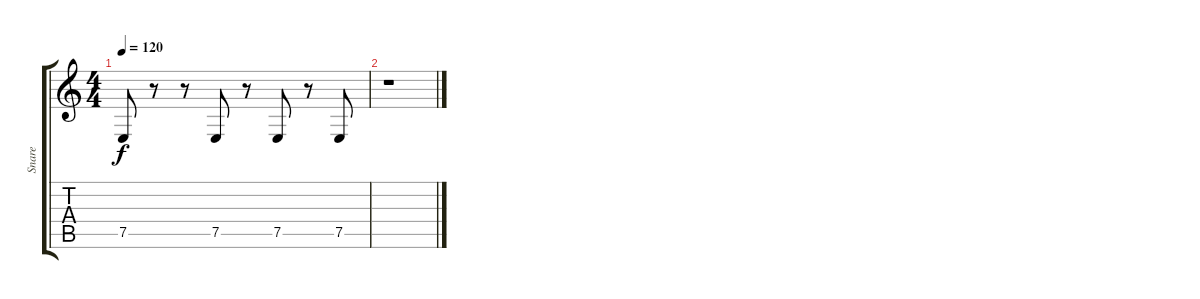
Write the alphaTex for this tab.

\track ("Snare" "Snare") {instrument synthdrum}
\staff {score tabs}
\tuning (E4 B3 G3 D3 A2 E2) {hide}
\ts (4 4)
\tempo 120
\clef g2
\ks c
7.5.8{dy f} r.8 r.8 7.5.8 r.8 7.5.8 r.8 7.5.8 |
r.1
